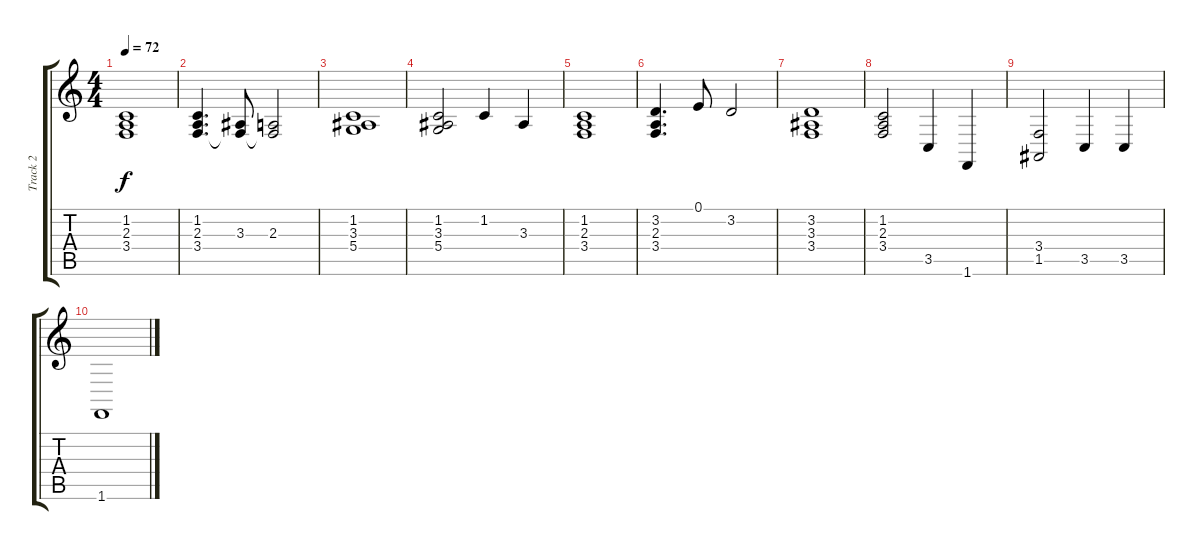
\track ("Track 2" "Track 2") {instrument cello}
\staff {score tabs}
\tuning (E4 B3 G3 D3 A2 E2) {hide}
\ts (4 4)
\tempo 72
\clef g2
\ks c
(1.2 2.3 3.4).1{dy f} |
(1.2 2.3 3.4).4{d} (3.3 3.4{t}).8 (2.3 3.4{t}).2 |
(1.2 3.3 5.4).1 |
(1.2 3.3 5.4).2 1.2.4 3.3.4 |
(1.2 2.3 3.4).1 |
(3.2 2.3 3.4).4{d} 0.1.8 3.2.2 |
(3.2 3.3 3.4).1 |
(1.2 2.3 3.4).2 3.5.4 1.6.4 |
(3.4 1.5).2 3.5.4 3.5.4 |
1.6.1
